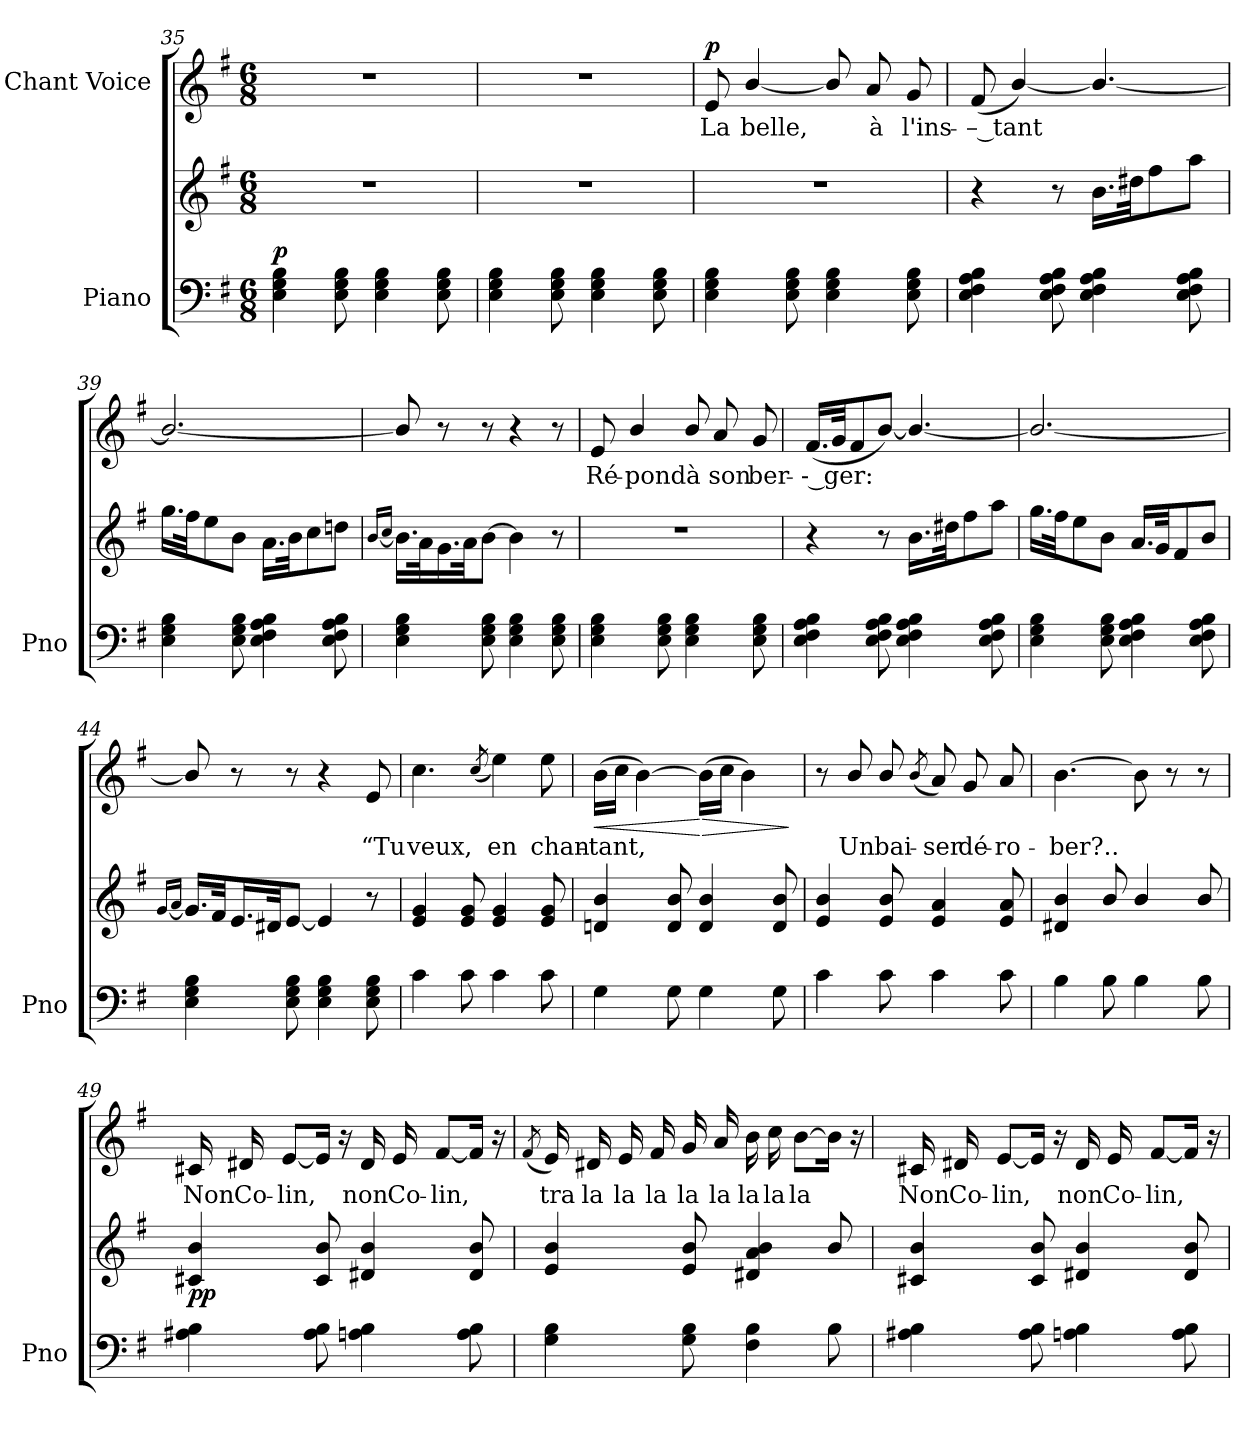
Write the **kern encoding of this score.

**kern	**kern	**dynam	**kern	**text	**dynam
*part2	*part2	*part2	*part1	*part1	*part1
*staff3	*staff2	*staff2/3	*staff1	*staff1	*staff1
*I"Piano	*	*	*I"Chant Voice	*	*
*I'Pno	*	*	*	*	*
*clefF4	*clefG2	*	*clefG2	*	*
*k[f#]	*k[f#]	*	*k[f#]	*	*
*M6/8	*M6/8	*	*M6/8	*	*
=35	=35	=35	=35	=35	=35
!	!	!LO:DY:a=2	!	!	!
4E\ 4G\ 4B\	2.r	p	2.r	.	.
8E\ 8G\ 8B\	.	.	.	.	.
4E\ 4G\ 4B\	.	.	.	.	.
8E\ 8G\ 8B\	.	.	.	.	.
=36	=36	=36	=36	=36	=36
4E\ 4G\ 4B\	2.r	.	2.r	.	.
8E\ 8G\ 8B\	.	.	.	.	.
4E\ 4G\ 4B\	.	.	.	.	.
8E\ 8G\ 8B\	.	.	.	.	.
=37	=37	=37	=37	=37	=37
!	!	!	!	!LO:LY:b	!LO:DY:a
4E\ 4G\ 4B\	2.r	.	8e/	La	p
!	!	!	!	!LO:LY:b	!
.	.	.	[4b/	belle,	.
8E\ 8G\ 8B\	.	.	.	.	.
4E\ 4G\ 4B\	.	.	8b/]	.	.
!	!	!	!	!LO:LY:b	!
.	.	.	8a/	à	.
!	!	!	!	!LO:LY:b	!
8E\ 8G\ 8B\	.	.	8g/	l'ins-	.
!!LO:LB:g=z
=38	=38	=38	=38	=38	=38
!	!	!	!	!LO:LY:b	!
4E\ 4F#\ 4A\ 4B\	4r	.	(8f#/	-– tant	.
.	.	.	[4b/)	.	.
8E\ 8F#\ 8A\ 8B\	8r	.	.	.	.
4E\ 4F#\ 4A\ 4B\	16.b\LL	.	4.b/_	.	.
.	32dd#X\JK	.	.	.	.
.	8ff#\	.	.	.	.
8E\ 8F#\ 8A\ 8B\	8aa\J	.	.	.	.
=39	=39	=39	=39	=39	=39
4E\ 4G\ 4B\	16.gg\LL	.	2.b/_	.	.
.	32ff#\JK	.	.	.	.
.	8ee\	.	.	.	.
8E\ 8G\ 8B\	8b\J	.	.	.	.
4E\ 4F#\ 4A\ 4B\	16.a\LL	.	.	.	.
.	32b\JK	.	.	.	.
.	8cc\	.	.	.	.
8E\ 8F#\ 8A\ 8B\	8ddn\J	.	.	.	.
=40	=40	=40	=40	=40	=40
.	[<16qb/LL	.	.	.	.
.	16qcc/JJ	.	.	.	.
4E\ 4G\ 4B\	16.b\LL]	.	8b/]	.	.
.	32a\K	.	.	.	.
.	16.g\	.	8r	.	.
.	32a\JK	.	.	.	.
8E\ 8G\ 8B\	[8b\J	.	8r	.	.
4E\ 4G\ 4B\	4b\]	.	4r	.	.
8E\ 8G\ 8B\	8r	.	8r	.	.
=41	=41	=41	=41	=41	=41
!	!	!	!	!LO:LY:b	!
4E\ 4G\ 4B\	2.r	.	8e/	Ré-	.
!	!	!	!	!LO:LY:b	!
.	.	.	4b/	-pond	.
8E\ 8G\ 8B\	.	.	.	.	.
!	!	!	!	!LO:LY:b	!
4E\ 4G\ 4B\	.	.	8b/	à	.
!	!	!	!	!LO:LY:b	!
.	.	.	8a/	son	.
!	!	!	!	!LO:LY:b	!
8E\ 8G\ 8B\	.	.	8g/	ber-	.
!!LO:LB:g=z
=42	=42	=42	=42	=42	=42
!	!	!	!	!LO:LY:b	!
4E\ 4F#\ 4A\ 4B\	4r	.	(16.f#/LL	-- ger:	.
.	.	.	32g/JK	.	.
.	.	.	8f#/	.	.
8E\ 8F#\ 8A\ 8B\	8r	.	[8b/J)	.	.
4E\ 4F#\ 4A\ 4B\	16.b\LL	.	4.b/_	.	.
.	32dd#X\JK	.	.	.	.
.	8ff#\	.	.	.	.
8E\ 8F#\ 8A\ 8B\	8aa\J	.	.	.	.
=43	=43	=43	=43	=43	=43
4E\ 4G\ 4B\	16.gg\LL	.	2.b/_	.	.
.	32ff#\JK	.	.	.	.
.	8ee\	.	.	.	.
8E\ 8G\ 8B\	8b\J	.	.	.	.
4E\ 4F#\ 4A\ 4B\	16.a/LL	.	.	.	.
.	32g/JK	.	.	.	.
.	8f#/	.	.	.	.
8E\ 8F#\ 8A\ 8B\	8b/J	.	.	.	.
=44	=44	=44	=44	=44	=44
.	[<16qg/LL	.	.	.	.
.	16qa/JJ	.	.	.	.
4E\ 4G\ 4B\	16.g/LL]	.	8b/]	.	.
.	32f#/JK	.	.	.	.
.	16.e/L	.	8r	.	.
.	32d#X/JK	.	.	.	.
8E\ 8G\ 8B\	[8e/J	.	8r	.	.
4E\ 4G\ 4B\	4e/]	.	4r	.	.
!	!	!	!	!LO:LY:b	!
8E\ 8G\ 8B\	8r	.	8e/	“Tu	.
=45	=45	=45	=45	=45	=45
!	!	!	!	!LO:LY:b	!
4c\	4e/ 4g/	.	4.cc\	veux,	.
8c\	8e/ 8g/	.	.	.	.
.	.	.	(8qcc/	.	.
!	!	!	!	!LO:LY:b	!
4c\	4e/ 4g/	.	4ee\)	en	.
!	!	!	!	!LO:LY:b	!
8c\	8e/ 8g/	.	8ee\	chan-	.
!!LO:LB:g=z
=46	=46	=46	=46	=46	=46
!	!	!	!	!LO:LY:b	!LO:HP:b
4G\	4dn/ 4b/	.	(16b\LL	-tant,	<
.	.	.	16cc\JJ	.	.
.	.	.	[4b\)	.	.
8G\	8d/ 8b/	.	.	.	.
!	!	!	!	!	!LO:HP:n=1:b
4G\	4d/ 4b/	.	(16b\LL]	.	[ >
.	.	.	16cc\JJ	.	.
.	.	.	4b\)	.	.
8G\	8d/ 8b/	.	.	.	.
.	.	.	.	.	]
=47	=47	=47	=47	=47	=47
4c\	4e/ 4b/	.	8r	.	.
!	!	!	!	!LO:LY:b	!
.	.	.	8b/	Un	.
!	!	!	!	!LO:LY:b	!
8c\	8e/ 8b/	.	8b/	bai-	.
.	.	.	(8qb/	.	.
!	!	!	!	!LO:LY:b	!
4c\	4e/ 4a/	.	8a/)	-ser	.
!	!	!	!	!LO:LY:b	!
.	.	.	8g/	dé-	.
!	!	!	!	!LO:LY:b	!
8c\	8e/ 8a/	.	8a/	-ro-	.
=48	=48	=48	=48	=48	=48
!	!	!	!	!LO:LY:b	!
4B\	4d#X/ 4b/	.	[4.b\	-ber?..	.
8B\	8b/	.	.	.	.
4B\	4b/	.	8b\]	.	.
.	.	.	8r	.	.
8B\	8b/	.	8r	.	.
=49	=49	=49	=49	=49	=49
!	!	!LO:DY:b	!	!LO:LY:b	!
4A#X\ 4B\	4c#X/ 4b/	pp	16c#X/	Non	.
!	!	!	!	!LO:LY:b	!
.	.	.	16d#X/	Co-	.
!	!	!	!	!LO:LY:b	!
.	.	.	[8e/L	-lin,	.
8A#\ 8B\	8c#/ 8b/	.	16e/Jk]	.	.
.	.	.	16r	.	.
!	!	!	!	!LO:LY:b	!
4An\ 4B\	4d#X/ 4b/	.	16d#/	non	.
!	!	!	!	!LO:LY:b	!
.	.	.	16e/	Co-	.
!	!	!	!	!LO:LY:b	!
.	.	.	[8f#/L	-lin,	.
8A\ 8B\	8d#/ 8b/	.	16f#/Jk]	.	.
.	.	.	16r	.	.
!!LO:LB:g=z
=50	=50	=50	=50	=50	=50
.	.	.	(8qf#/	.	.
!	!	!	!	!LO:LY:b	!
4G\ 4B\	4e/ 4b/	.	16e/)	tra	.
!	!	!	!	!LO:LY:b	!
.	.	.	16d#X/	la	.
!	!	!	!	!LO:LY:b	!
.	.	.	16e/	la	.
!	!	!	!	!LO:LY:b	!
.	.	.	16f#/	la	.
!	!	!	!	!LO:LY:b	!
8G\ 8B\	8e/ 8b/	.	16g/	la	.
!	!	!	!	!LO:LY:b	!
.	.	.	16a/	la	.
!	!	!	!	!LO:LY:b	!
4F#\ 4B\	4d#X/ 4a/ 4b/	.	16b\	la	.
!	!	!	!	!LO:LY:b	!
.	.	.	16cc\	la	.
!	!	!	!	!LO:LY:b	!
.	.	.	[8b\L	la	.
8B\	8b/	.	16b\Jk]	.	.
.	.	.	16r	.	.
=51	=51	=51	=51	=51	=51
!	!	!	!	!LO:LY:b	!
4A#X\ 4B\	4c#X/ 4b/	.	16c#X/	Non	.
!	!	!	!	!LO:LY:b	!
.	.	.	16d#X/	Co-	.
!	!	!	!	!LO:LY:b	!
.	.	.	[8e/L	-lin,	.
8A#\ 8B\	8c#/ 8b/	.	16e/Jk]	.	.
.	.	.	16r	.	.
!	!	!	!	!LO:LY:b	!
4An\ 4B\	4d#X/ 4b/	.	16d#/	non	.
!	!	!	!	!LO:LY:b	!
.	.	.	16e/	Co-	.
!	!	!	!	!LO:LY:b	!
.	.	.	[8f#/L	-lin,	.
8A\ 8B\	8d#/ 8b/	.	16f#/Jk]	.	.
.	.	.	16r	.	.
=	=	=	=	=	=
*-	*-	*-	*-	*-	*-
